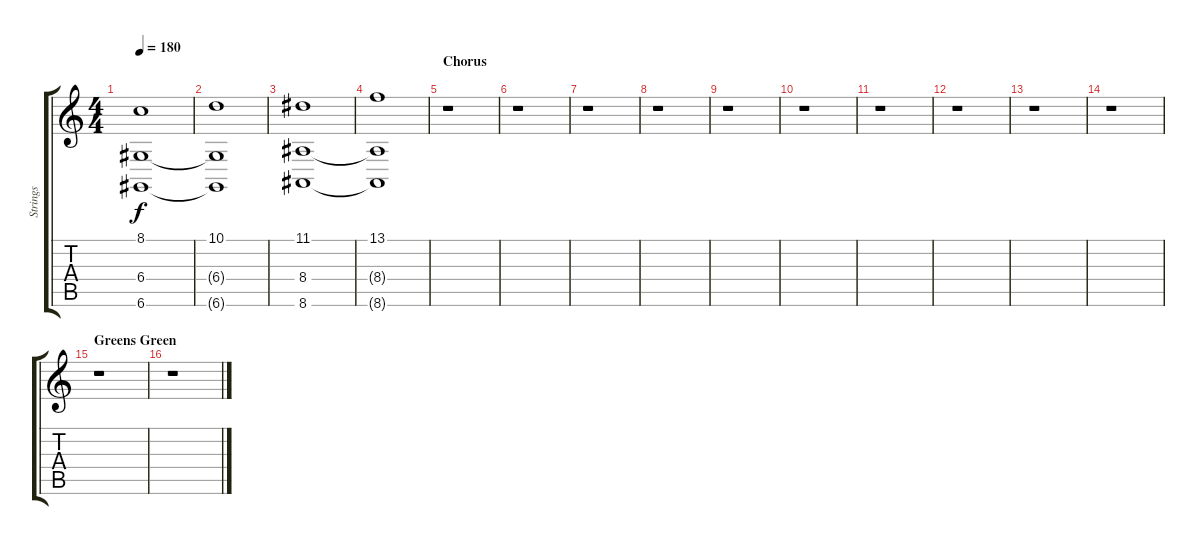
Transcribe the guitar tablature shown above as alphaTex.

\track ("Strings" "Strings") {instrument pad1newage}
\staff {score tabs}
\tuning (E4 B3 G3 D3 A2 D2) {hide}
\ts (4 4)
\tempo 180
\clef g2
\ks c
(8.1 6.4 6.6).1{dy f} |
(10.1 6.4{t} 6.6{t}).1 |
(11.1 8.4 8.6).1 |
(13.1 8.4{t} 8.6{t}).1 |
\section ("" "Chorus")
r.1 |
r.1 |
r.1 |
r.1 |
r.1 |
r.1 |
r.1 |
r.1 |
r.1 |
r.1 |
\section ("" "Greens Green")
r.1 |
r.1
